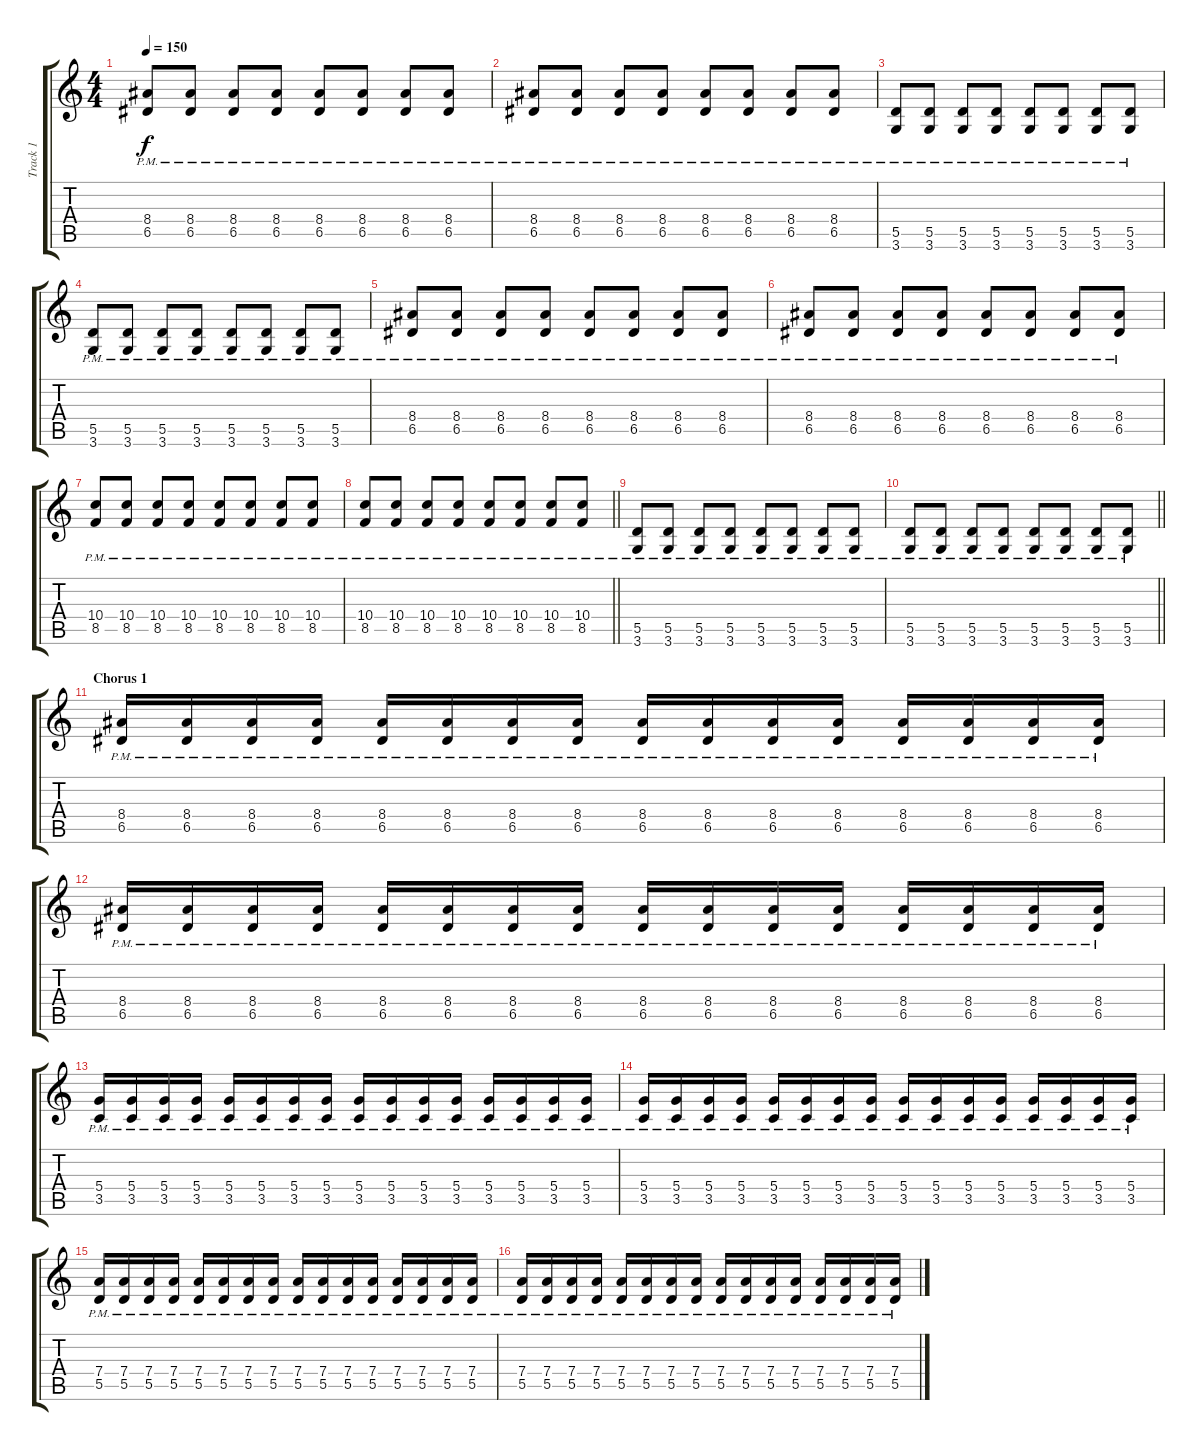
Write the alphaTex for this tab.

\track ("Track 1" "Track 1") {instrument distortionguitar}
\staff {score tabs}
\tuning (E4 B3 G3 D3 A2 E2) {hide}
\ts (4 4)
\tempo 150
\clef g2
\ks c
(8.4{pm} 6.5{pm}).8{dy f} (8.4{pm} 6.5{pm}).8 (8.4{pm} 6.5{pm}).8 (8.4{pm} 6.5{pm}).8 (8.4{pm} 6.5{pm}).8 (8.4{pm} 6.5{pm}).8 (8.4{pm} 6.5{pm}).8 (8.4{pm} 6.5{pm}).8 |
(8.4{pm} 6.5{pm}).8 (8.4{pm} 6.5{pm}).8 (8.4{pm} 6.5{pm}).8 (8.4{pm} 6.5{pm}).8 (8.4{pm} 6.5{pm}).8 (8.4{pm} 6.5{pm}).8 (8.4{pm} 6.5{pm}).8 (8.4{pm} 6.5{pm}).8 |
(5.5{pm} 3.6{pm}).8 (5.5{pm} 3.6{pm}).8 (5.5{pm} 3.6{pm}).8 (5.5{pm} 3.6{pm}).8 (5.5{pm} 3.6{pm}).8 (5.5{pm} 3.6{pm}).8 (5.5{pm} 3.6{pm}).8 (5.5{pm} 3.6{pm}).8 |
(5.5{pm} 3.6{pm}).8 (5.5{pm} 3.6{pm}).8 (5.5{pm} 3.6{pm}).8 (5.5{pm} 3.6{pm}).8 (5.5{pm} 3.6{pm}).8 (5.5{pm} 3.6{pm}).8 (5.5{pm} 3.6{pm}).8 (5.5{pm} 3.6{pm}).8 |
(8.4{pm} 6.5{pm}).8 (8.4{pm} 6.5{pm}).8 (8.4{pm} 6.5{pm}).8 (8.4{pm} 6.5{pm}).8 (8.4{pm} 6.5{pm}).8 (8.4{pm} 6.5{pm}).8 (8.4{pm} 6.5{pm}).8 (8.4{pm} 6.5{pm}).8 |
(8.4{pm} 6.5{pm}).8 (8.4{pm} 6.5{pm}).8 (8.4{pm} 6.5{pm}).8 (8.4{pm} 6.5{pm}).8 (8.4{pm} 6.5{pm}).8 (8.4{pm} 6.5{pm}).8 (8.4{pm} 6.5{pm}).8 (8.4{pm} 6.5{pm}).8 |
(10.4{pm} 8.5{pm}).8 (10.4{pm} 8.5{pm}).8 (10.4{pm} 8.5{pm}).8 (10.4{pm} 8.5{pm}).8 (10.4{pm} 8.5{pm}).8 (10.4{pm} 8.5{pm}).8 (10.4{pm} 8.5{pm}).8 (10.4{pm} 8.5{pm}).8 |
\barLineRight lightlight
(10.4{pm} 8.5{pm}).8 (10.4{pm} 8.5{pm}).8 (10.4{pm} 8.5{pm}).8 (10.4{pm} 8.5{pm}).8 (10.4{pm} 8.5{pm}).8 (10.4{pm} 8.5{pm}).8 (10.4{pm} 8.5{pm}).8 (10.4{pm} 8.5{pm}).8 |
(5.5{pm} 3.6{pm}).8 (5.5{pm} 3.6{pm}).8 (5.5{pm} 3.6{pm}).8 (5.5{pm} 3.6{pm}).8 (5.5{pm} 3.6{pm}).8 (5.5{pm} 3.6{pm}).8 (5.5{pm} 3.6{pm}).8 (5.5{pm} 3.6{pm}).8 |
\barLineRight lightlight
(5.5{pm} 3.6{pm}).8 (5.5{pm} 3.6{pm}).8 (5.5{pm} 3.6{pm}).8 (5.5{pm} 3.6{pm}).8 (5.5{pm} 3.6{pm}).8 (5.5{pm} 3.6{pm}).8 (5.5{pm} 3.6{pm}).8 (5.5{pm} 3.6{pm}).8 |
\section ("" "Chorus 1")
(8.4{pm} 6.5{pm}).16 (8.4{pm} 6.5{pm}).16 (8.4{pm} 6.5{pm}).16 (8.4{pm} 6.5{pm}).16 (8.4{pm} 6.5{pm}).16 (8.4{pm} 6.5{pm}).16 (8.4{pm} 6.5{pm}).16 (8.4{pm} 6.5{pm}).16 (8.4{pm} 6.5{pm}).16 (8.4{pm} 6.5{pm}).16 (8.4{pm} 6.5{pm}).16 (8.4{pm} 6.5{pm}).16 (8.4{pm} 6.5{pm}).16 (8.4{pm} 6.5{pm}).16 (8.4{pm} 6.5{pm}).16 (8.4{pm} 6.5{pm}).16 |
(8.4{pm} 6.5{pm}).16 (8.4{pm} 6.5{pm}).16 (8.4{pm} 6.5{pm}).16 (8.4{pm} 6.5{pm}).16 (8.4{pm} 6.5{pm}).16 (8.4{pm} 6.5{pm}).16 (8.4{pm} 6.5{pm}).16 (8.4{pm} 6.5{pm}).16 (8.4{pm} 6.5{pm}).16 (8.4{pm} 6.5{pm}).16 (8.4{pm} 6.5{pm}).16 (8.4{pm} 6.5{pm}).16 (8.4{pm} 6.5{pm}).16 (8.4{pm} 6.5{pm}).16 (8.4{pm} 6.5{pm}).16 (8.4{pm} 6.5{pm}).16 |
(5.4{pm} 3.5{pm}).16 (5.4{pm} 3.5{pm}).16 (5.4{pm} 3.5{pm}).16 (5.4{pm} 3.5{pm}).16 (5.4{pm} 3.5{pm}).16 (5.4{pm} 3.5{pm}).16 (5.4{pm} 3.5{pm}).16 (5.4{pm} 3.5{pm}).16 (5.4{pm} 3.5{pm}).16 (5.4{pm} 3.5{pm}).16 (5.4{pm} 3.5{pm}).16 (5.4{pm} 3.5{pm}).16 (5.4{pm} 3.5{pm}).16 (5.4{pm} 3.5{pm}).16 (5.4{pm} 3.5{pm}).16 (5.4{pm} 3.5{pm}).16 |
(5.4{pm} 3.5{pm}).16 (5.4{pm} 3.5{pm}).16 (5.4{pm} 3.5{pm}).16 (5.4{pm} 3.5{pm}).16 (5.4{pm} 3.5{pm}).16 (5.4{pm} 3.5{pm}).16 (5.4{pm} 3.5{pm}).16 (5.4{pm} 3.5{pm}).16 (5.4{pm} 3.5{pm}).16 (5.4{pm} 3.5{pm}).16 (5.4{pm} 3.5{pm}).16 (5.4{pm} 3.5{pm}).16 (5.4{pm} 3.5{pm}).16 (5.4{pm} 3.5{pm}).16 (5.4{pm} 3.5{pm}).16 (5.4{pm} 3.5{pm}).16 |
(7.4{pm} 5.5{pm}).16 (7.4{pm} 5.5{pm}).16 (7.4{pm} 5.5{pm}).16 (7.4{pm} 5.5{pm}).16 (7.4{pm} 5.5{pm}).16 (7.4{pm} 5.5{pm}).16 (7.4{pm} 5.5{pm}).16 (7.4{pm} 5.5{pm}).16 (7.4{pm} 5.5{pm}).16 (7.4{pm} 5.5{pm}).16 (7.4{pm} 5.5{pm}).16 (7.4{pm} 5.5{pm}).16 (7.4{pm} 5.5{pm}).16 (7.4{pm} 5.5{pm}).16 (7.4{pm} 5.5{pm}).16 (7.4{pm} 5.5{pm}).16 |
(7.4{pm} 5.5{pm}).16 (7.4{pm} 5.5{pm}).16 (7.4{pm} 5.5{pm}).16 (7.4{pm} 5.5{pm}).16 (7.4{pm} 5.5{pm}).16 (7.4{pm} 5.5{pm}).16 (7.4{pm} 5.5{pm}).16 (7.4{pm} 5.5{pm}).16 (7.4{pm} 5.5{pm}).16 (7.4{pm} 5.5{pm}).16 (7.4{pm} 5.5{pm}).16 (7.4{pm} 5.5{pm}).16 (7.4{pm} 5.5{pm}).16 (7.4{pm} 5.5{pm}).16 (7.4{pm} 5.5{pm}).16 (7.4{pm} 5.5{pm}).16
